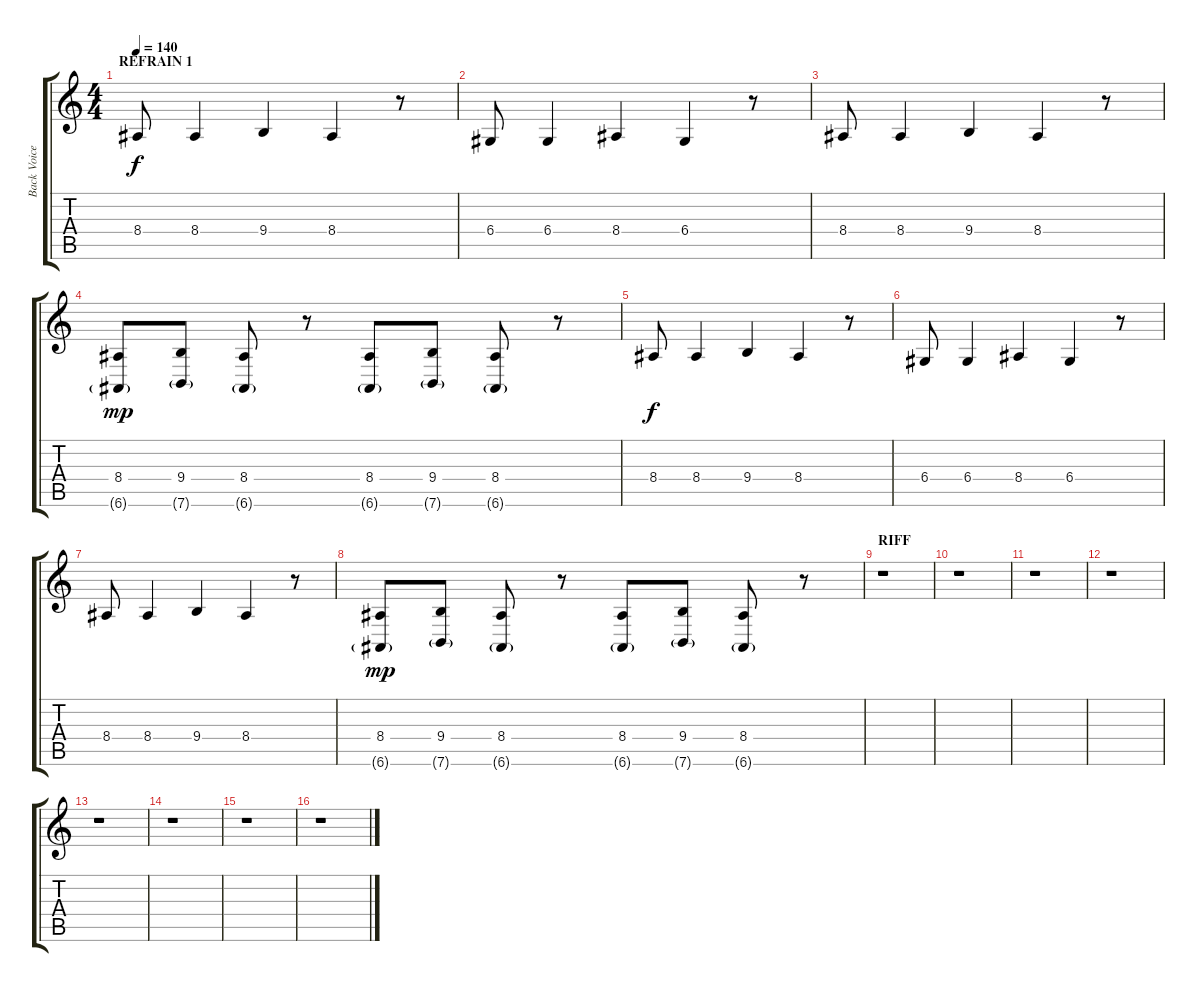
\track ("Back Voice" "Back Voice") {instrument stringensemble1}
\staff {score tabs}
\tuning (E4 B3 G3 D3 A2 E2) {hide}
\ts (4 4)
\section ("" "REFRAIN 1")
\tempo 140
\clef g2
\ks c
8.4.8{dy f} 8.4.4 9.4.4 8.4.4 r.8 |
6.4.8 6.4.4 8.4.4 6.4.4 r.8 |
8.4.8 8.4.4 9.4.4 8.4.4 r.8 |
(8.4 6.6{g}).8{dy mp} (9.4 7.6{g}).8 (8.4 6.6{g}).8 r.8 (8.4 6.6{g}).8 (9.4 7.6{g}).8 (8.4 6.6{g}).8 r.8 |
8.4.8{dy f} 8.4.4 9.4.4 8.4.4 r.8 |
6.4.8 6.4.4 8.4.4 6.4.4 r.8 |
8.4.8 8.4.4 9.4.4 8.4.4 r.8 |
(8.4 6.6{g}).8{dy mp} (9.4 7.6{g}).8 (8.4 6.6{g}).8 r.8 (8.4 6.6{g}).8 (9.4 7.6{g}).8 (8.4 6.6{g}).8 r.8 |
\section ("" "RIFF")
r.1 |
r.1 |
r.1 |
r.1 |
r.1 |
r.1 |
r.1 |
r.1
